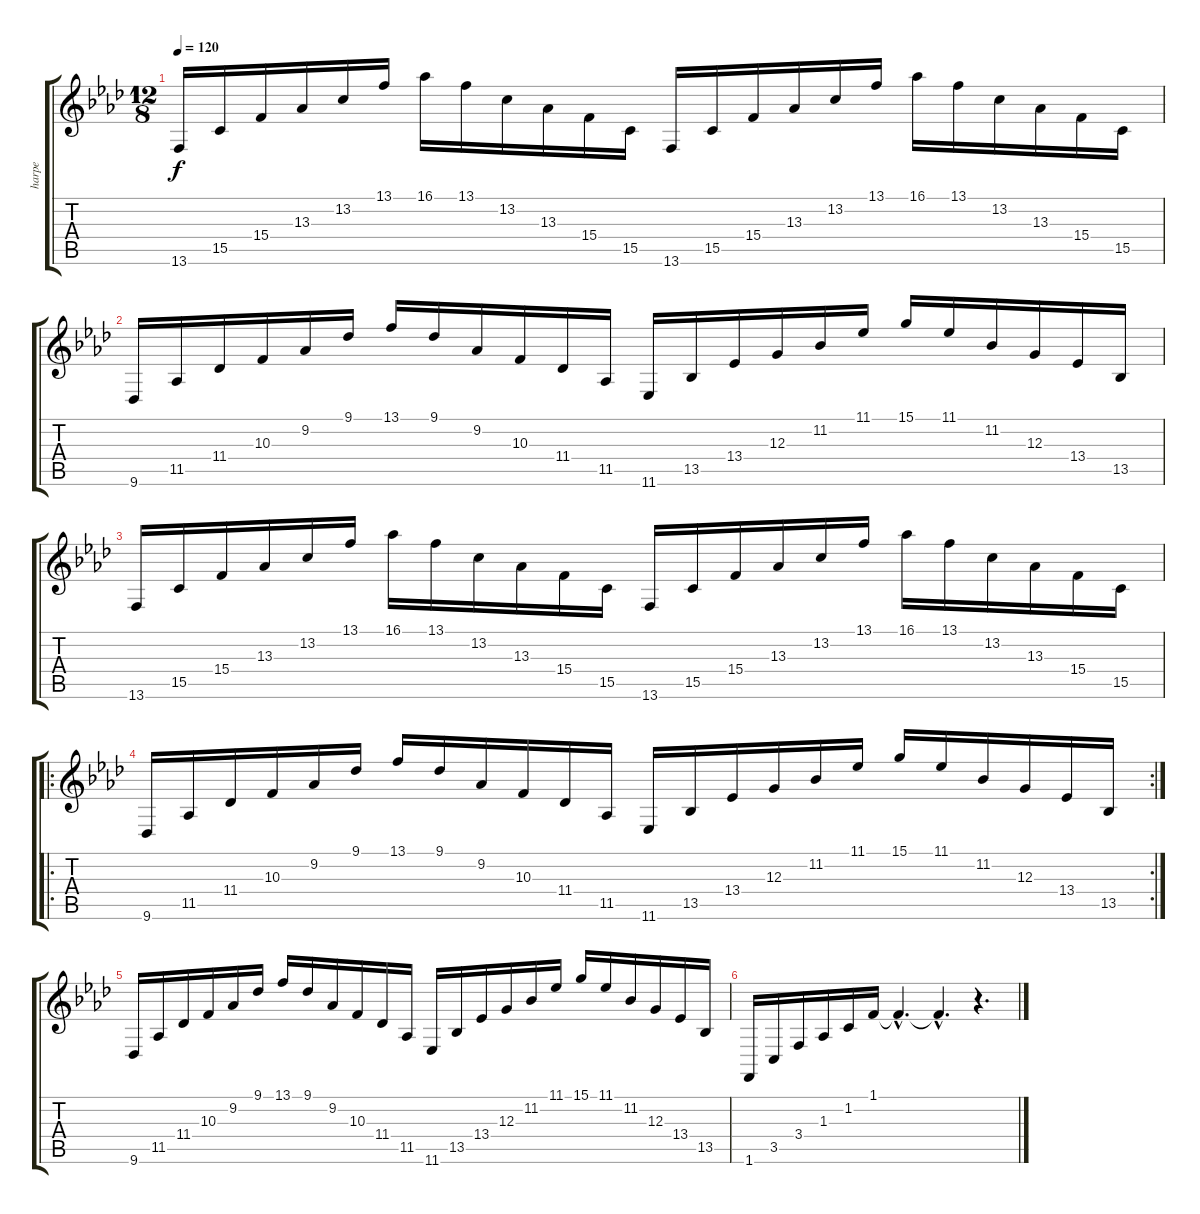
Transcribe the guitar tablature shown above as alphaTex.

\track ("harpe" "harpe") {instrument orchestralharp}
\staff {score tabs}
\tuning (E4 B3 G3 D3 A2 E2) {hide}
\ts (12 8)
\tempo 120
\clef g2
\ks fminor
13.6.16{dy f} 15.5.16 15.4.16 13.3.16 13.2.16 13.1.16 16.1.16 13.1.16 13.2.16 13.3.16 15.4.16 15.5.16 13.6.16 15.5.16 15.4.16 13.3.16 13.2.16 13.1.16 16.1.16 13.1.16 13.2.16 13.3.16 15.4.16 15.5.16 |
9.6.16 11.5.16 11.4.16 10.3.16 9.2.16 9.1.16 13.1.16 9.1.16 9.2.16 10.3.16 11.4.16 11.5.16 11.6.16 13.5.16 13.4.16 12.3.16 11.2.16 11.1.16 15.1.16 11.1.16 11.2.16 12.3.16 13.4.16 13.5.16 |
13.6.16 15.5.16 15.4.16 13.3.16 13.2.16 13.1.16 16.1.16 13.1.16 13.2.16 13.3.16 15.4.16 15.5.16 13.6.16 15.5.16 15.4.16 13.3.16 13.2.16 13.1.16 16.1.16 13.1.16 13.2.16 13.3.16 15.4.16 15.5.16 |
\ro
\rc 2
9.6.16 11.5.16 11.4.16 10.3.16 9.2.16 9.1.16 13.1.16 9.1.16 9.2.16 10.3.16 11.4.16 11.5.16 11.6.16 13.5.16 13.4.16 12.3.16 11.2.16 11.1.16 15.1.16 11.1.16 11.2.16 12.3.16 13.4.16 13.5.16 |
9.6.16 11.5.16 11.4.16 10.3.16 9.2.16 9.1.16 13.1.16 9.1.16 9.2.16 10.3.16 11.4.16 11.5.16 11.6.16 13.5.16 13.4.16 12.3.16 11.2.16 11.1.16 15.1.16 11.1.16 11.2.16 12.3.16 13.4.16 13.5.16 |
1.6.16 3.5.16 3.4.16 1.3.16 1.2.16 1.1.16 1.1{hac t}.4{d} 1.1{hac t}.4{d} r.4{d}
